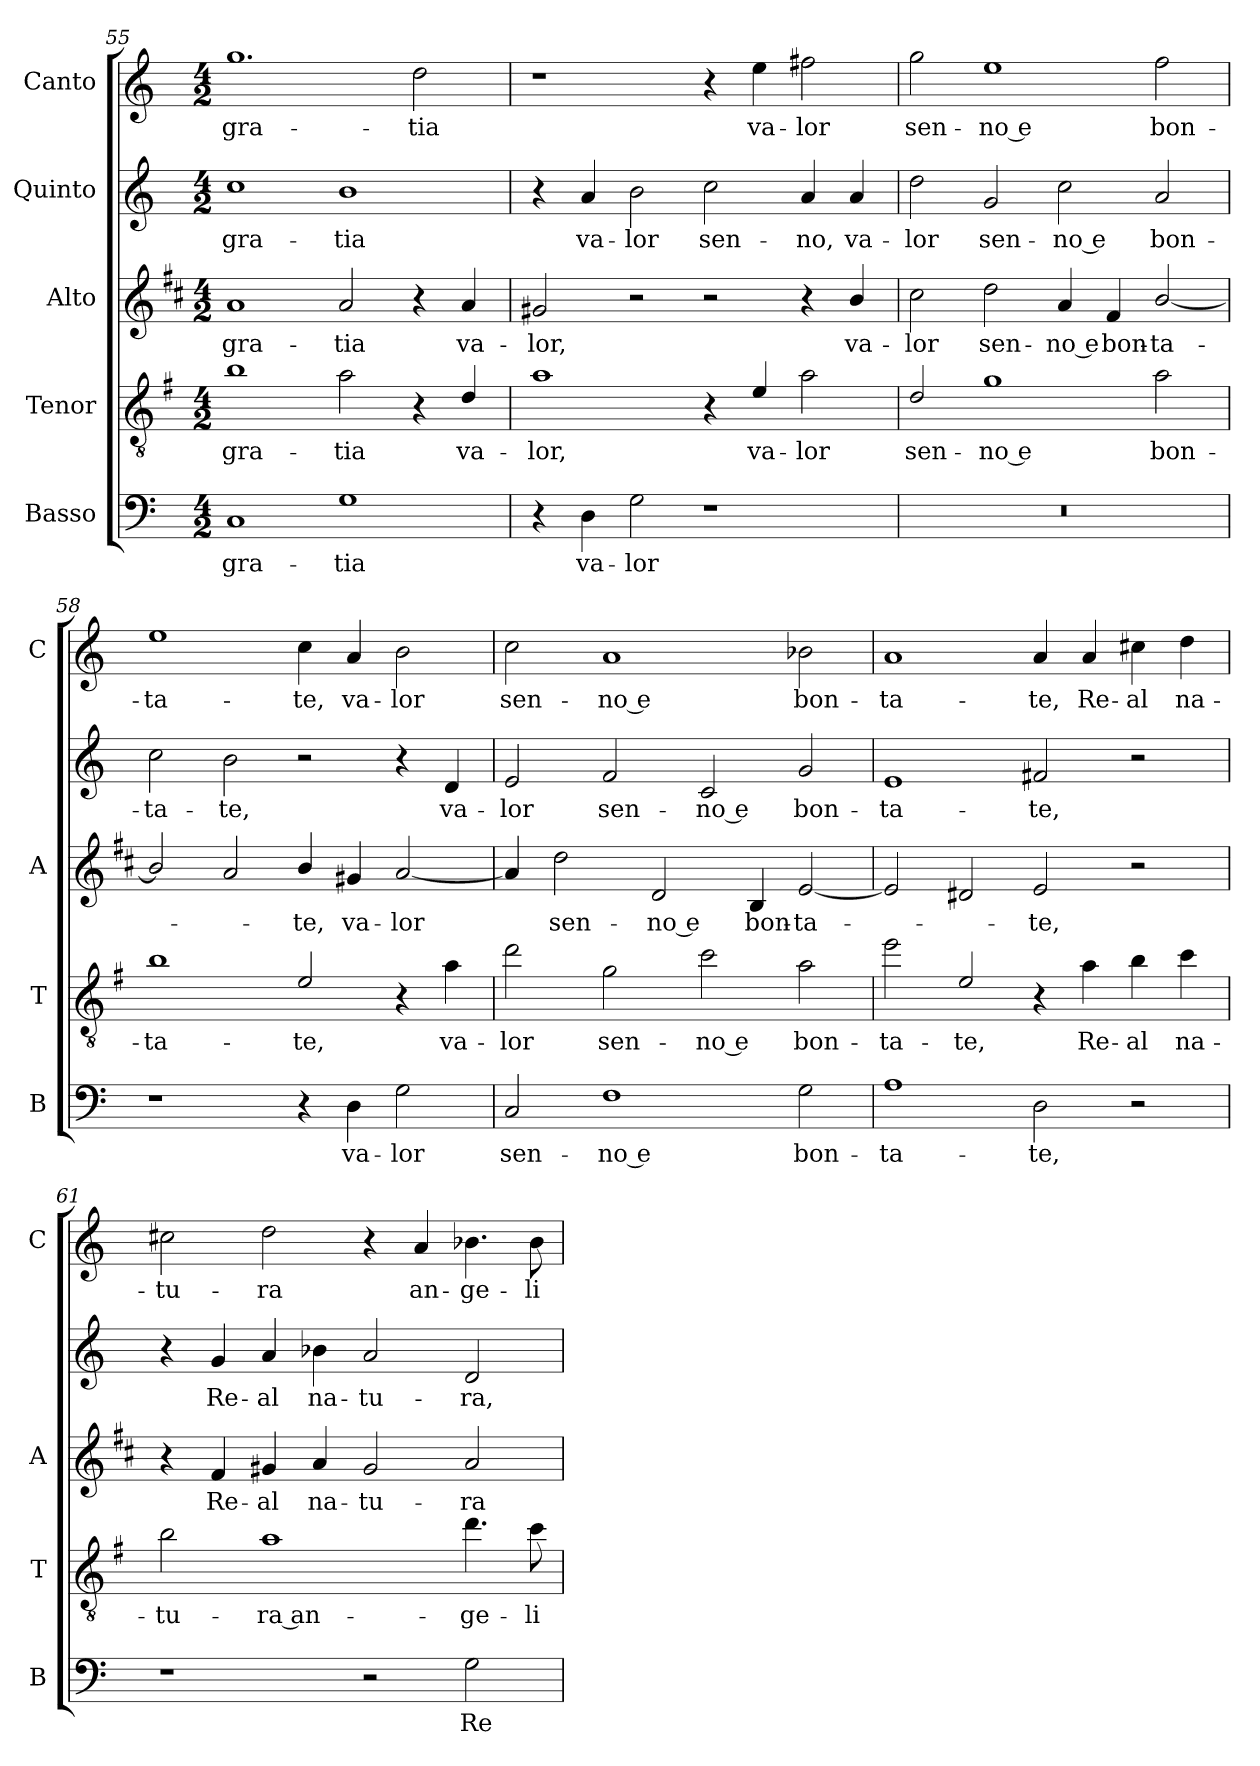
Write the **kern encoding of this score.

**kern	**text	**kern	**text	**kern	**text	**kern	**text	**kern	**text
*part5	*part5	*part4	*part4	*part3	*part3	*part2	*part2	*part1	*part1
*staff5	*staff5	*staff4	*staff4	*staff3	*staff3	*staff2	*staff2	*staff1	*staff1
*I"Basso	*	*I"Tenor	*	*I"Alto	*	*I"Quinto	*	*I"Canto	*
*I'B	*	*I'T	*	*I'A	*	*	*	*I'C	*
*clefF4	*	*clefGv2	*	*clefG2	*	*clefG2	*	*clefG2	*
*	*	*ITrd4c7	*	*ITrd1c2	*	*	*	*	*
*k[]	*	*k[]	*	*k[]	*	*k[]	*	*k[]	*
*C:	*	*C:	*	*C:	*	*C:	*	*C:	*
*M4/2	*	*M4/2	*	*M4/2	*	*M4/2	*	*M4/2	*
=55	=55	=55	=55	=55	=55	=55	=55	=55	=55
!	!LO:LY:b	!	!LO:LY:b	!	!LO:LY:b	!	!LO:LY:b	!	!LO:LY:b
1C	gra-	1e	gra-	1g	gra-	1cc	gra-	1.gg	gra-
!	!LO:LY:b	!	!LO:LY:b	!	!LO:LY:b	!	!LO:LY:b	!	!
1G	-tia	2d\	-tia	2g/	-tia	1b	-tia	.	.
!	!	!	!	!	!	!	!	!	!LO:LY:b
.	.	4r	.	4r	.	.	.	2dd\	-tia
!	!	!	!LO:LY:b	!	!LO:LY:b	!	!	!	!
.	.	4G/	va-	4g/	va-	.	.	.	.
=56	=56	=56	=56	=56	=56	=56	=56	=56	=56
!	!	!	!LO:LY:b	!	!LO:LY:b	!	!	!	!
4r	.	1d	-lor,	2f#X/	-lor,	4r	.	1r	.
!	!LO:LY:b	!	!	!	!	!	!LO:LY:b	!	!
4D\	va-	.	.	.	.	4a/	va-	.	.
!	!LO:LY:b	!	!	!	!	!	!LO:LY:b	!	!
2G\	-lor	.	.	2r	.	2b\	-lor	.	.
!	!	!	!	!	!	!	!LO:LY:b	!	!
1r	.	4r	.	2r	.	2cc\	sen-	4r	.
!	!	!	!LO:LY:b	!	!	!	!	!	!LO:LY:b
.	.	4A/	va-	.	.	.	.	4ee\	va-
!	!	!	!LO:LY:b	!	!	!	!LO:LY:b	!	!LO:LY:b
.	.	2d\	-lor	4r	.	4a/	-no,	2ff#X\	-lor
!	!	!	!	!	!LO:LY:b	!	!LO:LY:b	!	!
.	.	.	.	4a/	va-	4a/	va-	.	.
=57	=57	=57	=57	=57	=57	=57	=57	=57	=57
!	!	!	!LO:LY:b	!	!LO:LY:b	!	!LO:LY:b	!	!LO:LY:b
0r	.	2G/	sen-	2b\	-lor	2dd\	-lor	2gg\	sen-
!	!	!	!LO:LY:b	!	!LO:LY:b	!	!LO:LY:b	!	!LO:LY:b
.	.	1c	-no e	2cc\	sen-	2g/	sen-	1ee	-no e
!	!	!	!	!	!LO:LY:b	!	!LO:LY:b	!	!
.	.	.	.	4g/	-no e	2cc\	-no e	.	.
!	!	!	!	!	!LO:LY:b	!	!	!	!
.	.	.	.	4e/	bon-	.	.	.	.
!	!	!	!LO:LY:b	!	!LO:LY:b	!	!LO:LY:b	!	!LO:LY:b
.	.	2d\	bon-	[2a/	-ta-	2a/	bon-	2ff\	bon-
!!LO:PB:g=z
=58	=58	=58	=58	=58	=58	=58	=58	=58	=58
!	!	!	!LO:LY:b	!	!	!	!LO:LY:b	!	!LO:LY:b
1r	.	1e	-ta-	2a/]	.	2cc\	-ta-	1ee	-ta-
!	!	!	!	!	!	!	!LO:LY:b	!	!
.	.	.	.	2g/	.	2b\	-te,	.	.
!	!	!	!LO:LY:b	!	!LO:LY:b	!	!	!	!LO:LY:b
4r	.	2A/	-te,	4a/	-te,	2r	.	4cc\	-te,
!	!LO:LY:b	!	!	!	!LO:LY:b	!	!	!	!LO:LY:b
4D\	va-	.	.	4f#X/	va-	.	.	4a/	va-
!	!LO:LY:b	!	!	!	!LO:LY:b	!	!	!	!LO:LY:b
2G\	-lor	4r	.	[2g/	-lor	4r	.	2b\	-lor
!	!	!	!LO:LY:b	!	!	!	!LO:LY:b	!	!
.	.	4d\	va-	.	.	4d/	va-	.	.
=59	=59	=59	=59	=59	=59	=59	=59	=59	=59
!	!LO:LY:b	!	!LO:LY:b	!	!	!	!LO:LY:b	!	!LO:LY:b
2C/	sen-	2g\	-lor	4g/]	.	2e/	-lor	2cc\	sen-
!	!	!	!	!	!LO:LY:b	!	!	!	!
.	.	.	.	2cc\	sen-	.	.	.	.
!	!LO:LY:b	!	!LO:LY:b	!	!	!	!LO:LY:b	!	!LO:LY:b
1F	-no e	2c\	sen-	.	.	2f/	sen-	1a	-no e
!	!	!	!	!	!LO:LY:b	!	!	!	!
.	.	.	.	2c/	-no e	.	.	.	.
!	!	!	!LO:LY:b	!	!	!	!LO:LY:b	!	!
.	.	2f\	-no e	.	.	2c/	-no e	.	.
!	!	!	!	!	!LO:LY:b	!	!	!	!
.	.	.	.	4A/	bon-	.	.	.	.
!	!LO:LY:b	!	!LO:LY:b	!	!LO:LY:b	!	!LO:LY:b	!	!LO:LY:b
2G\	bon-	2d\	bon-	[2d/	-ta-	2g/	bon-	2b-X\	bon-
=60	=60	=60	=60	=60	=60	=60	=60	=60	=60
!	!LO:LY:b	!	!LO:LY:b	!	!	!	!LO:LY:b	!	!LO:LY:b
1A	-ta-	2a\	-ta-	2d/]	.	1e	-ta-	1a	-ta-
!	!	!	!LO:LY:b	!	!	!	!	!	!
.	.	2A/	-te,	2c#X/	.	.	.	.	.
!	!LO:LY:b	!	!	!	!LO:LY:b	!	!LO:LY:b	!	!LO:LY:b
2D\	-te,	4r	.	2d/	-te,	2f#X/	-te,	4a/	-te,
!	!	!	!LO:LY:b	!	!	!	!	!	!LO:LY:b
.	.	4d\	Re-	.	.	.	.	4a/	Re-
!	!	!	!LO:LY:b	!	!	!	!	!	!LO:LY:b
2r	.	4e\	-al	2r	.	2r	.	4cc#X\	-al
!	!	!	!LO:LY:b	!	!	!	!	!	!LO:LY:b
.	.	4f\	na-	.	.	.	.	4dd\	na-
=61	=61	=61	=61	=61	=61	=61	=61	=61	=61
!	!	!	!LO:LY:b	!	!	!	!	!	!LO:LY:b
1r	.	2e\	-tu-	4r	.	4r	.	2cc#X\	-tu-
!	!	!	!	!	!LO:LY:b	!	!LO:LY:b	!	!
.	.	.	.	4e/	Re-	4g/	Re-	.	.
!	!	!	!LO:LY:b	!	!LO:LY:b	!	!LO:LY:b	!	!LO:LY:b
.	.	1d	-ra an-	4f#X/	-al	4a/	-al	2dd\	-ra
!	!	!	!	!	!LO:LY:b	!	!LO:LY:b	!	!
.	.	.	.	4g/	na-	4b-X\	na-	.	.
!	!	!	!	!	!LO:LY:b	!	!LO:LY:b	!	!
2r	.	.	.	2f#/	-tu-	2a/	-tu-	4r	.
!	!	!	!	!	!	!	!	!	!LO:LY:b
.	.	.	.	.	.	.	.	4a/	an-
!	!LO:LY:b	!	!LO:LY:b	!	!LO:LY:b	!	!LO:LY:b	!	!LO:LY:b
2G\	Re-	4.g\	-ge-	2g/	-ra	2d/	-ra,	4.b-X\	-ge-
!	!	!	!LO:LY:b	!	!	!	!	!	!LO:LY:b
.	.	8f\	-li-	.	.	.	.	8b-\	-li-
=	=	=	=	=	=	=	=	=	=
*-	*-	*-	*-	*-	*-	*-	*-	*-	*-
